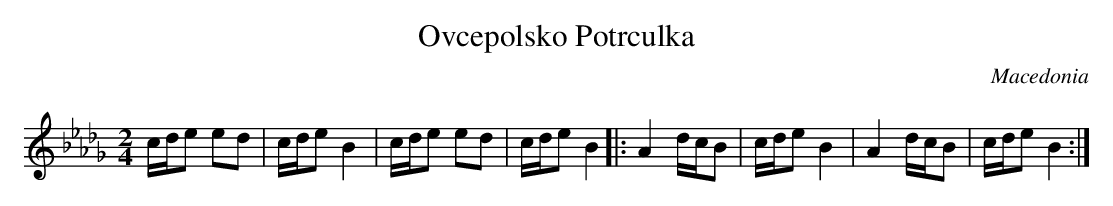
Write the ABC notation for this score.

X:1
T:Ovcepolsko Potrculka
O:Macedonia
M:2/4
K:Bbm
cde2 e2d2|cde2 B4|cde2 e2d2|cde2 B4||\
|:A4 dcB2|cde2 B4|A4 dcB2|cde2 B4:|
